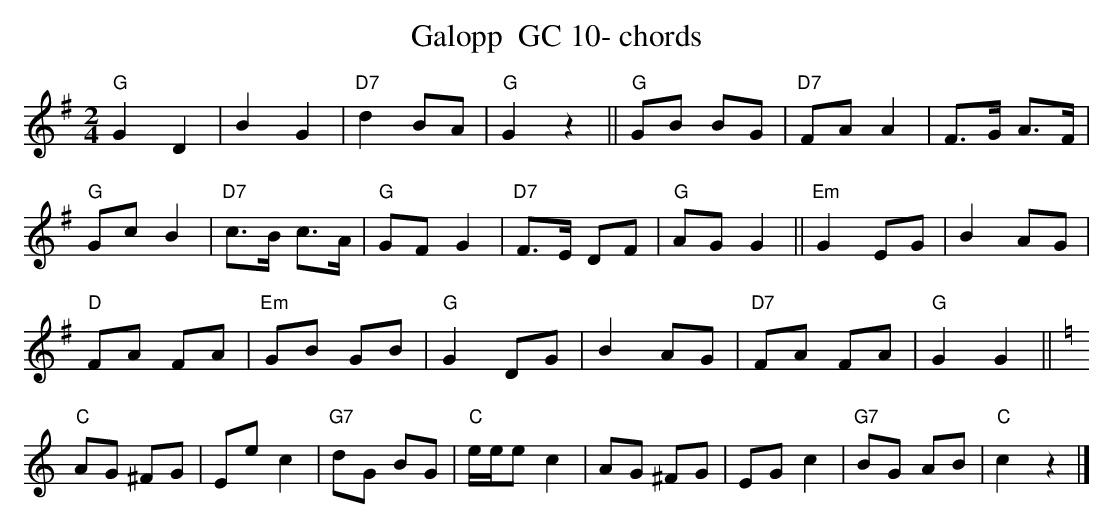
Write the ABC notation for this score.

X:1
T:Galopp  GC 10- chords
M:2/4
L:1/8
K:Gmaj%%MIDI gchordon
"G"G2D2 | B2G2 | "D7"d2BA | "G"G2z2 || "G"GB BG | "D7"FAA2 | F>G A>F |
"G"GcB2 | "D7"c>B c>A | "G"GFG2 | "D7"F>E DF | "G"AGG2 || "Em"G2EG | B2AG |
"D"FA FA | "Em"GB GB | "G"G2 DG | B2 AG | "D7"FA FA | "G"G2G2 || [K:Cmaj]
"C"AG ^FG | Ee c2 | "G7"dG BG | "C"e/2e/2e c2 | AG ^FG | EGc2 | "G7"BG AB | "C"c2z2 |]
